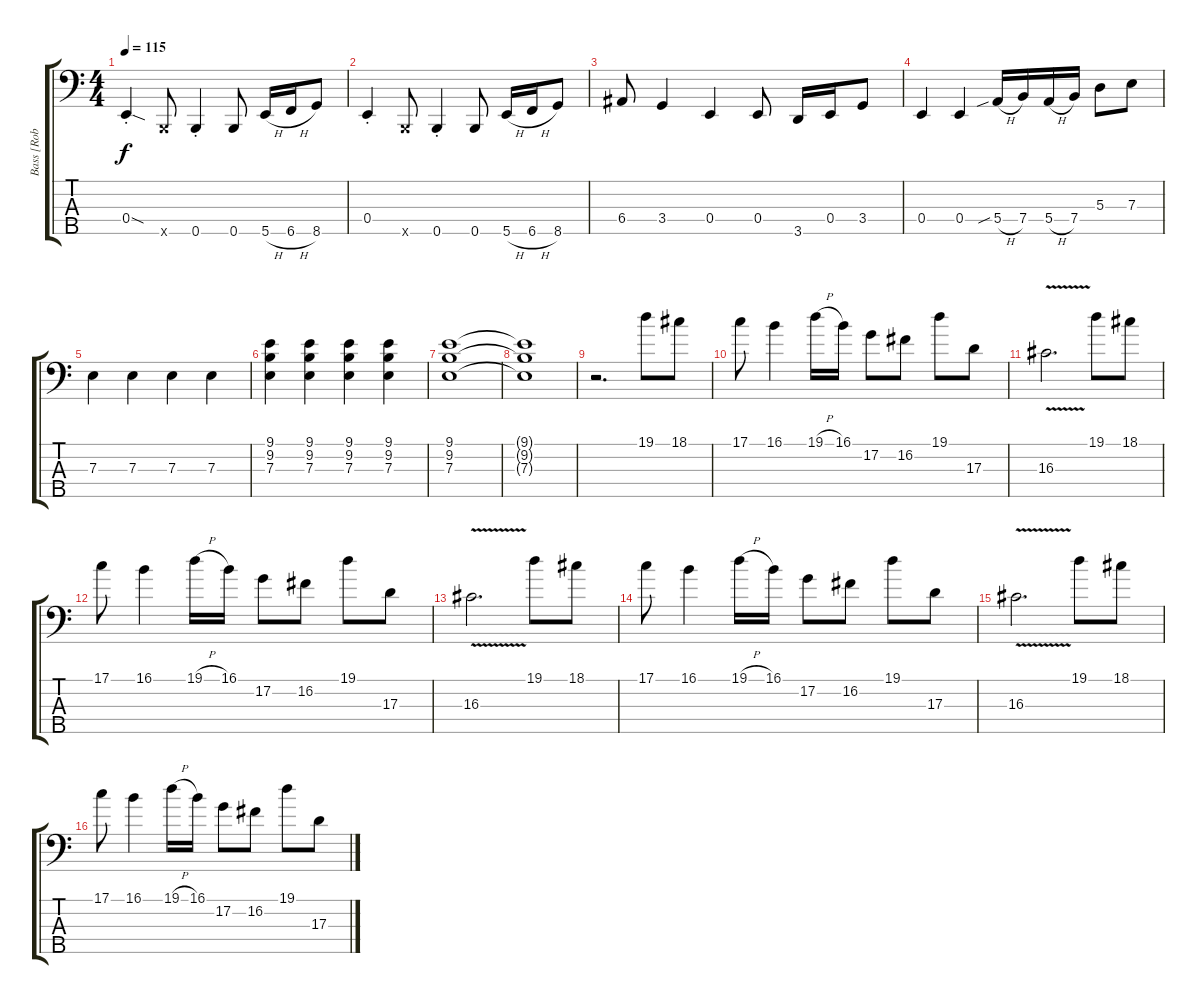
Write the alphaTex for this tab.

\track ("Bass [Rob \"Gorilla\" Trujillo]" "Bass [Rob ") {instrument electricbassfinger}
\staff {score tabs}
\tuning (G2 D2 A1 E1 B0) {hide}
\ts (4 4)
\tempo 115
\clef f4
\ks c
0.4{sod st}.4{dy f} 0.5{x}.8 0.5{st}.4 0.5.8 5.5{h}.16 6.5{h}.16 8.5.8 |
0.4{st}.4 0.5{x}.8 0.5{st}.4 0.5.8 5.5{h}.16 6.5{h}.16 8.5.8 |
6.4.8 3.4.4 0.4.4 0.4.8 3.5.16 0.4.16 3.4.8 |
0.4.4 0.4.4 5.4{sib h}.16 7.4.16 5.4{h}.16 7.4.16 5.3.8 7.3.8 |
7.3.4 7.3.4 7.3.4 7.3.4 |
(9.1 9.2 7.3).4 (9.1 9.2 7.3).4 (9.1 9.2 7.3).4 (9.1 9.2 7.3).4 |
(9.1 9.2 7.3).1 |
(9.1{t} 9.2{t} 7.3{t}).1 |
r.2{d} 19.1.8 18.1.8 |
17.1.8 16.1.4 19.1{h}.16 16.1.16 17.2.8 16.2.8 19.1.8 17.3.8 |
16.3{v}.2{d} 19.1.8 18.1.8 |
17.1.8 16.1.4 19.1{h}.16 16.1.16 17.2.8 16.2.8 19.1.8 17.3.8 |
16.3{v}.2{d} 19.1.8 18.1.8 |
17.1.8 16.1.4 19.1{h}.16 16.1.16 17.2.8 16.2.8 19.1.8 17.3.8 |
16.3{v}.2{d} 19.1.8 18.1.8 |
17.1.8 16.1.4 19.1{h}.16 16.1.16 17.2.8 16.2.8 19.1.8 17.3.8
